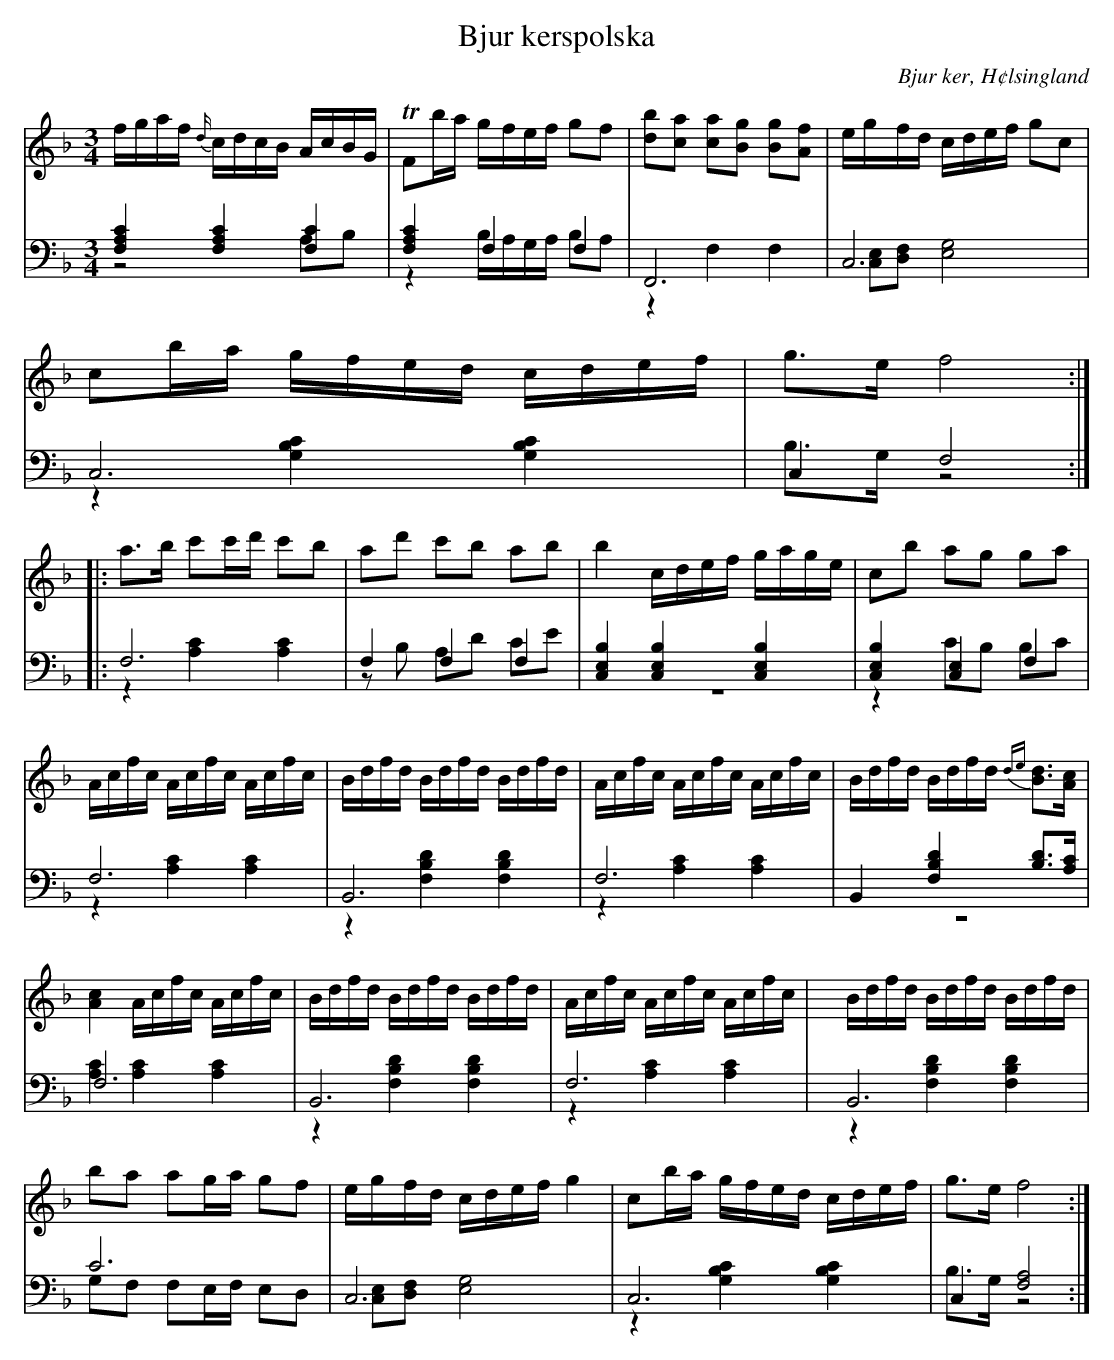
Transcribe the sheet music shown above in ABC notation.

X:1
T: Bjur kerspolska
O: Bjur ker, H¢lsingland
M: 3/4
L: 1/16
K: F
V:1
V:2
V:3 merge
V:1
fgaf {d/}cdcB AcBG|TF2ba gfef g2f2|[d2b2][c2a2] [c2a2][B2g2] [B2g2][A2f2] |egfd cdef g2c2|
c2ba gfed cdef|g2>e2 f8:|
|:a2>b2 c'2c'd' c'2b2|a2d'2 c'2b2 a2b2|b4 cdef gage|c2b2 a2g2 g2a2|
Acfc Acfc Acfc|Bdfd Bdfd Bdfd|Acfc Acfc Acfc|Bdfd Bdfd {de}[B2d2]>[A2c2]|
[A4c4] Acfc Acfc|Bdfd Bdfd Bdfd|Acfc Acfc Acfc|Bdfd Bdfd Bdfd|
b2a2 a2ga g2f2|egfd cdef g4|c2ba gfed cdef|g2>e2 f8:|
V:2 clef=bass
[F,4A,4C4] [F,4A,4C4] [F,4C4]|[F,4A,4C4] F,4 F,4|F,,12|C,12|
C,12|C,4 F,8:|
|:F,12|F,4 F,4 F,4|[C,4E,4B,4] [C,4E,4B,4] [C,4E,4B,4]|[C,4E,4B,4] [C,4E,4] F,4|
F,12|B,,12|F,12|B,,4 [F,4B,4D4] [B,2D2]>[A,2C2]|
F,12|B,,12|F,12|B,,12|
C12|C,12|C,12|C,4 [F,8A,8]:|
V:3 clef=bass
z8 A,2B,2|z4 B,A,G,A, B,2A,2|z4 F,4 F,4|[C,2E,2][D,2F,2] [E,8G,8]|
z4 [G,4B,4C4] [G,4B,4C4]|B,2>G,2 z8:|
|:z4 [A,4C4] [A,4C4]|z2B,2 A,2D2 C2E2|z12|z4 C2B,2 B,2C2|
z4 [A,4C4] [A,4C4]|z4 [F,4B,4D4] [F,4B,4D4]|z4 [A,4C4] [A,4C4]|z12|
[A,4C4] [A,4C4] [A,4C4]|z4 [F,4B,4D4] [F,4B,4D4]|z4 [A,4C4] [A,4C4]|
|z4 [F,4B,4D4] [F,4B,4D4]|G,2F,2 F,2E,F, E,2D,2|[C,2E,2][D,2F,2] [E,8G,8]|z4 [G,4B,4C4] [G,4B,4C4]|B,2>G,2 z8:|
